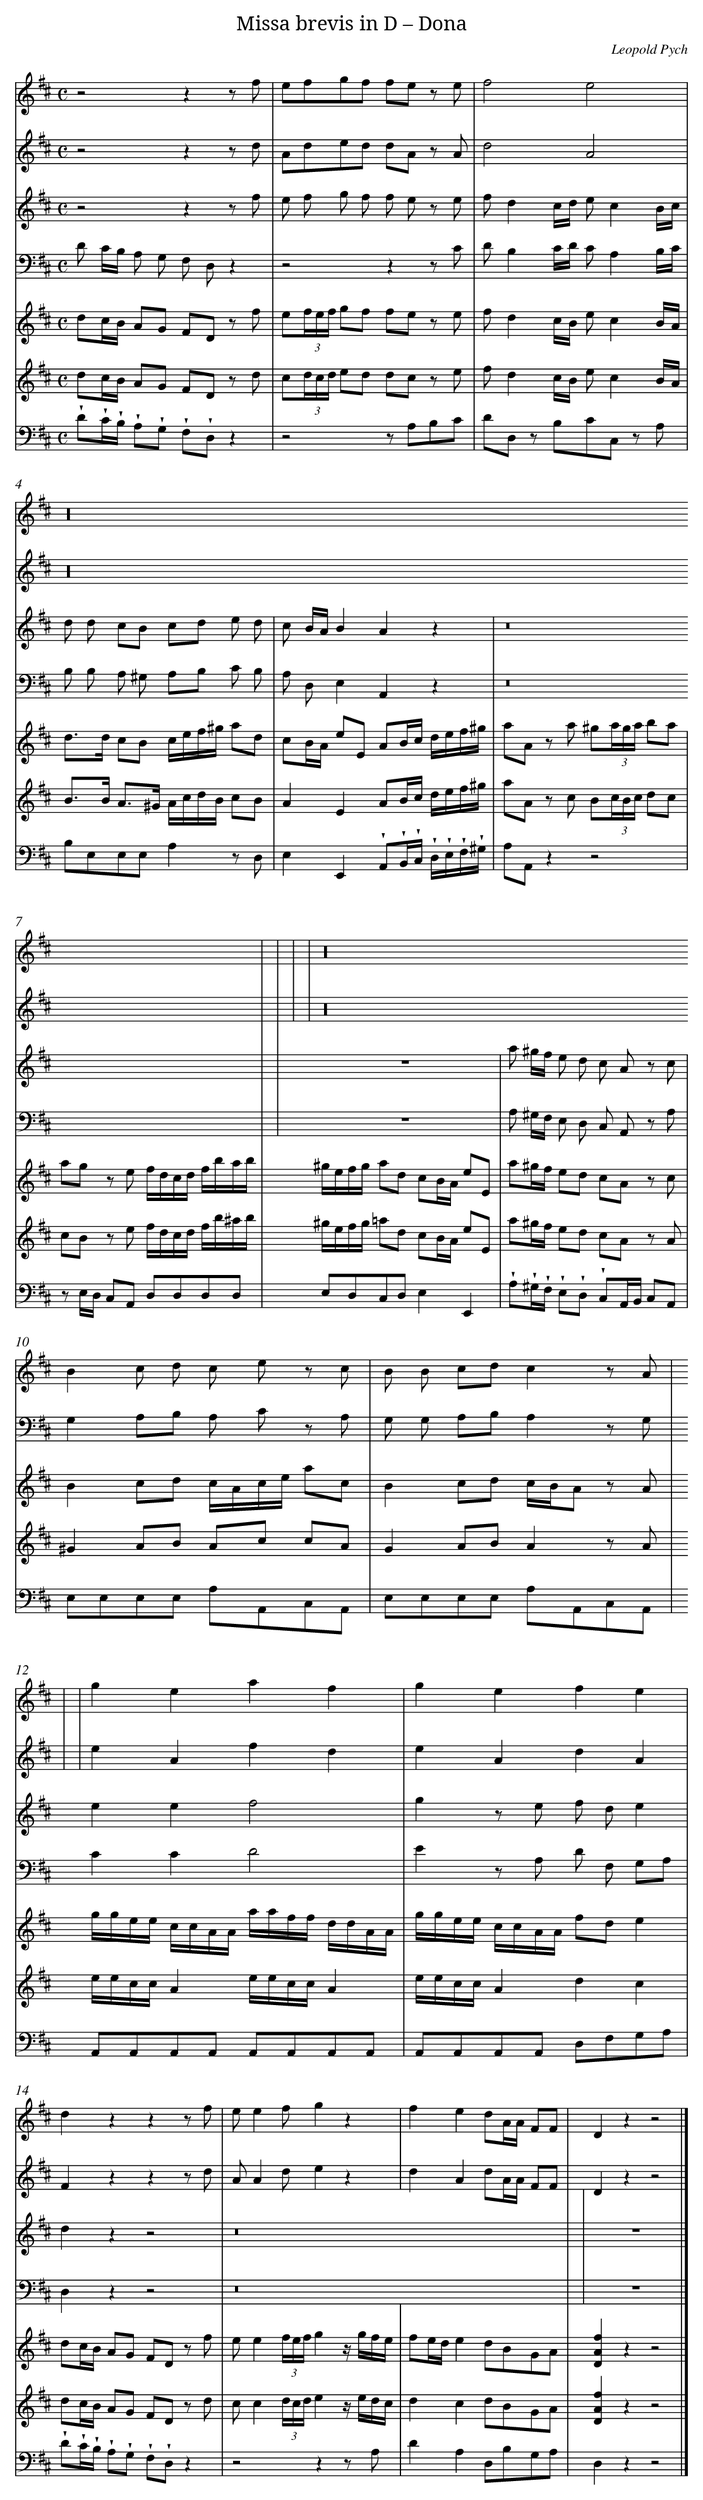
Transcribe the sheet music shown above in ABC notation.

X:1
T: Missa brevis in D – Dona
C: Leopold Pych
L: 1/8
M: C
V: 1 clef=treble
V: 2 clef=treble
V: 3
V: 4 clef=bass
V: 5 clef=treble
V: 6 clef=treble
V: 7 clef=bass
K: D
[V:1] z4z2z f |
[V:2] z4z2z d |
[V:3] z4z2z f |
[V:4] D C/B,/ A, G, F, D,z2 |
[V:5] dc/B/ AG FD z f |
[V:6] dc/B/ AG FD z d |
[V:7] !wedge!D!wedge!C/!wedge!B,/ !wedge!A,!wedge!G, !wedge!F,!wedge!D,z2 |
[V:1] efgf fe z e |
[V:2] Aded dA z A |
[V:3] e f g f f e z e |
[V:4] z4z2z C |
[V:5] e(3f/e/f/ gf fe z e |
[V:6] c(3d/c/d/ ed dc z e |
[V:7] z4z A,B,C |
[V:1] f4e4 |
[V:2] d4A4 |
[V:3] fd2c/d/ ec2B/c/ |
[V:4] DB,2C/D/ CA,2B,/C/ |
[V:5] fd2c/B/ ec2B/A/ |
[V:6] fd2c/B/ ec2B/A/ |
[V:7] DD, z B,CC, z A, |
[V:1] z32 |
[V:2] z32 |
[V:3] d d cB cd e d |
[V:4] B, B, A, ^G, A,B, C B, |
[V:5] d>d cB c/e/f/^g/ ad |
[V:6] B>B A>^G A/c/d/B/ cB |
[V:7] B,E,E,E,A,2z D, |
[V:1]  |
[V:2]  |
[V:3] c B/A/B2A2z2 |
[V:4] A, D,E,2A,,2z2 |
[V:5] cB/A/ eE AB/c/ d/e/f/^g/ |
[V:6] A2E2AB/c/ d/e/f/^g/ |
[V:7] E,2E,,2!wedge!A,,!wedge!B,,/!wedge!C,/ !wedge!D,/!wedge!E,/!wedge!F,/!wedge!^G,/ |
[V:1]  |
[V:2]  |
[V:3] z16 |
[V:4] z16 |
[V:5] aA z a ^g(3a/g/a/ ba |
[V:6] aA z c B(3c/B/c/ dc |
[V:7] A,A,,z2z4 |
[V:1]  |
[V:2]  |
[V:3]  |
[V:4]  |
[V:5] ag z e f/d/c/d/ f/b/a/b/ |
[V:6] cB z e f/d/c/d/ f/b/^a/b/ |
[V:7] z E,/D,/ C,A,, D,D,D,D, |
[V:1] z32 |
[V:2] z32 |
[V:3] z8 |
[V:4] z8 |
[V:5] ^g/e/f/g/ ad cB/A/ eE |
[V:6] ^g/e/f/g/ =ad cB/A/ eE |
[V:7] E,D,C,D,E,2E,,2 |
[V:1]  |
[V:2]  |
[V:3] a ^g/f/ e d c A z c |
[V:4] A, ^G,/F,/ E, D, C, A,, z A, |
[V:5] a^g/f/ ed cA z c |
[V:6] a^g/f/ ed cA z A |
[V:7] !wedge!A,!wedge!^G,/!wedge!F,/ !wedge!E,!wedge!D, !wedge!C,A,,/B,,/ C,A,, |
[V:1]  |
[V:2]  |
[V:3] B2c d c e z c |
[V:4] G,2A,B, A, C z A, |
[V:5] B2cd c/A/c/e/ ac |
[V:6] ^G2AB Ac cA |
[V:7] E,E,E,E, A,A,,C,A,, |
[V:1]  |
[V:2]  |
[V:3] B B cdc2z A |
[V:4] G, G, A,B,A,2z G, |
[V:5] B2cd c/B/A z A |
[V:6] G2ABA2z A |
[V:7] E,E,E,E, A,A,,C,A,, |
[V:1] g2e2a2f2 |
[V:2] e2A2f2d2 |
[V:3] e2e2f4 |
[V:4] C2C2D4 |
[V:5] g/g/e/e/ c/c/A/A/ a/a/f/f/ d/d/A/A/ |
[V:6] e/e/c/c/A2e/e/c/c/A2 |
[V:7] A,,A,,A,,A,, A,,A,,A,,A,, |
[V:1] g2e2f2e2 |
[V:2] e2A2d2A2 |
[V:3] g2z e f de2 |
[V:4] E2z A, D F, G,A, |
[V:5] g/g/e/e/ c/c/A/A/ fde2 |
[V:6] e/e/c/c/A2d2c2 |
[V:7] A,,A,,A,,A,, D,F,G,A, |
[V:1] d2z2z2z f |
[V:2] F2z2z2z d |
[V:3] d2z2z4 |
[V:4] D,2z2z4 |
[V:5] dc/B/ AG FD z f |
[V:6] dc/B/ AG FD z d |
[V:7] !wedge!D!wedge!C/!wedge!B,/ !wedge!A,!wedge!G, !wedge!F,!wedge!D,z2 |
[V:1] ee2fg2z2 |
[V:2] AA2de2z2 |
[V:3] z16 |
[V:4] z16 |
[V:5] ee2(3f/e/f/g2z/ g/f/e/ |
[V:6] cc2(3d/c/d/e2z/ e/d/c/ |
[V:7] z4z2z A, |
[V:1] f2e2dA/A/ FF |
[V:2] d2A2dA/A/ FF |
[V:3]  |
[V:4]  |
[V:5] fe/d/e2dBGA |
[V:6] d2c2dBGA |
[V:7] D2A,2D,B,G,A, |
[V:1] D2z2z4 |]
[V:2] D2z2z4 |]
[V:3] z8 |]
[V:4] z8 |]
[V:5] [f2A2D2]z2z4 |]
[V:6] [f2A2D2]z2z4 |]
[V:7] D,2z2z4 |]
